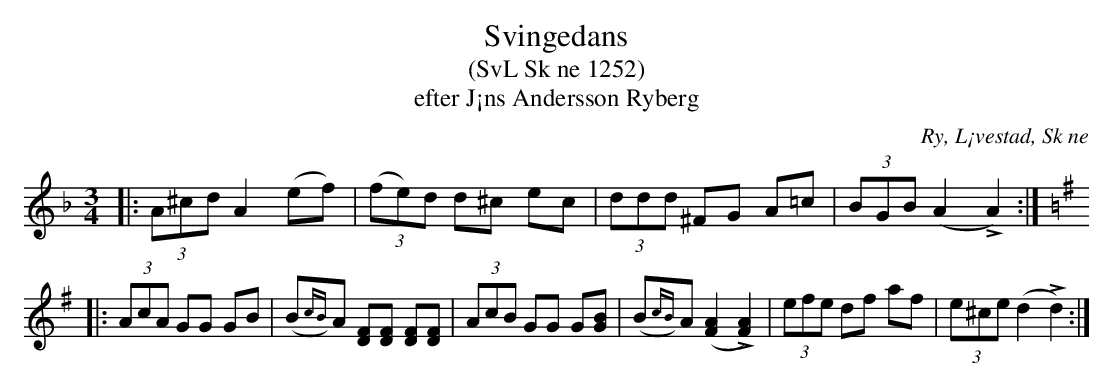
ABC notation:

X:1
T:Svingedans
T:(SvL Sk ne 1252)
T:efter J¡ns Andersson Ryberg
O:Ry, L¡vestad, Sk ne
M:3/4
L:1/8
K:F
|: (3A^cd A2 (ef) | (3(fe)d d^c ec | (3ddd ^FG A=c | (3BGB (A2 LA2) :|
[K:Em]|: (3AcA GG GB | (B{cB})A [FD][FD] [FD][FD] | (3AcB GG G[BG] | (B{cB})A ([A2F2] L[A2F2]) | (3efe df af | (3e^ce (d2 Ld2) :|
